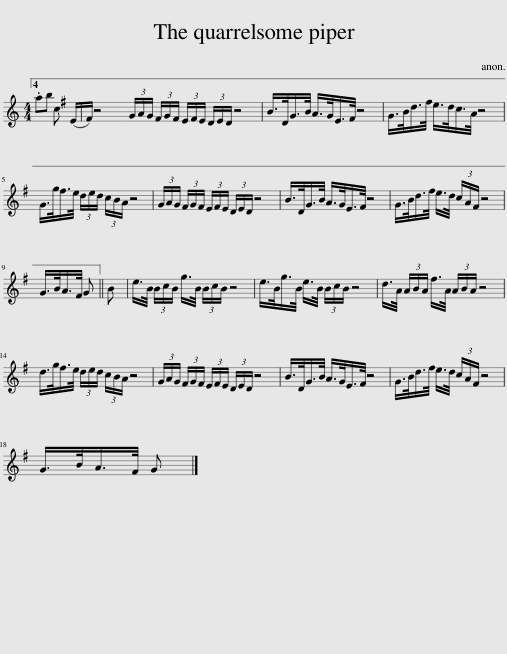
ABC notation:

X:1
L:1/8
M:4/4
I:linebreak $
K:C
V:1 treble
V:1
 .ab c (E/^F/) z4 | (3G/A/G/ (3^F/G/F/ (3E/F/E/ (3D/E/D/ z4 | B/>D/G/>B/ A/>G/E/>^F/ z4 | G/>B/d/>^f/ e/>d/c/>A/ z4 |$ G/>g/^f/>e/ (3d/e/d/ (3c/B/A/ z4 | %5
 (3G/A/G/ (3^F/G/F/ (3E/F/E/ (3D/E/D/ z4 | B/>D/G/>B/ A/>G/E/>^F/ z4 | G/>B/d/>^f/ e/>d/ (3c/A/^F/ z4 |$ G/>B/A/>^F/ G || B | %10
 e/>B/ (3B/c/B/ g/>B/ (3B/c/B/ z4 | e/>B/g/>B/ e/>B/ (3B/c/B/ z4 | d/>A/ (3A/B/A/ ^f/>A/ (3A/B/A/ z4 |$ d/>g/^f/>e/ (3d/e/d/ (3c/B/A/ z4 | (3G/A/G/ (3^F/G/F/ (3E/F/E/ (3D/E/D/ z4 | %15
 B/>D/G/>B/ A/>G/E/>^F/ z4 | G/>B/d/>^f/ e/>d/ (3c/A/^F/ z4 |$ G/>B/A/>^F/ G |] %18
